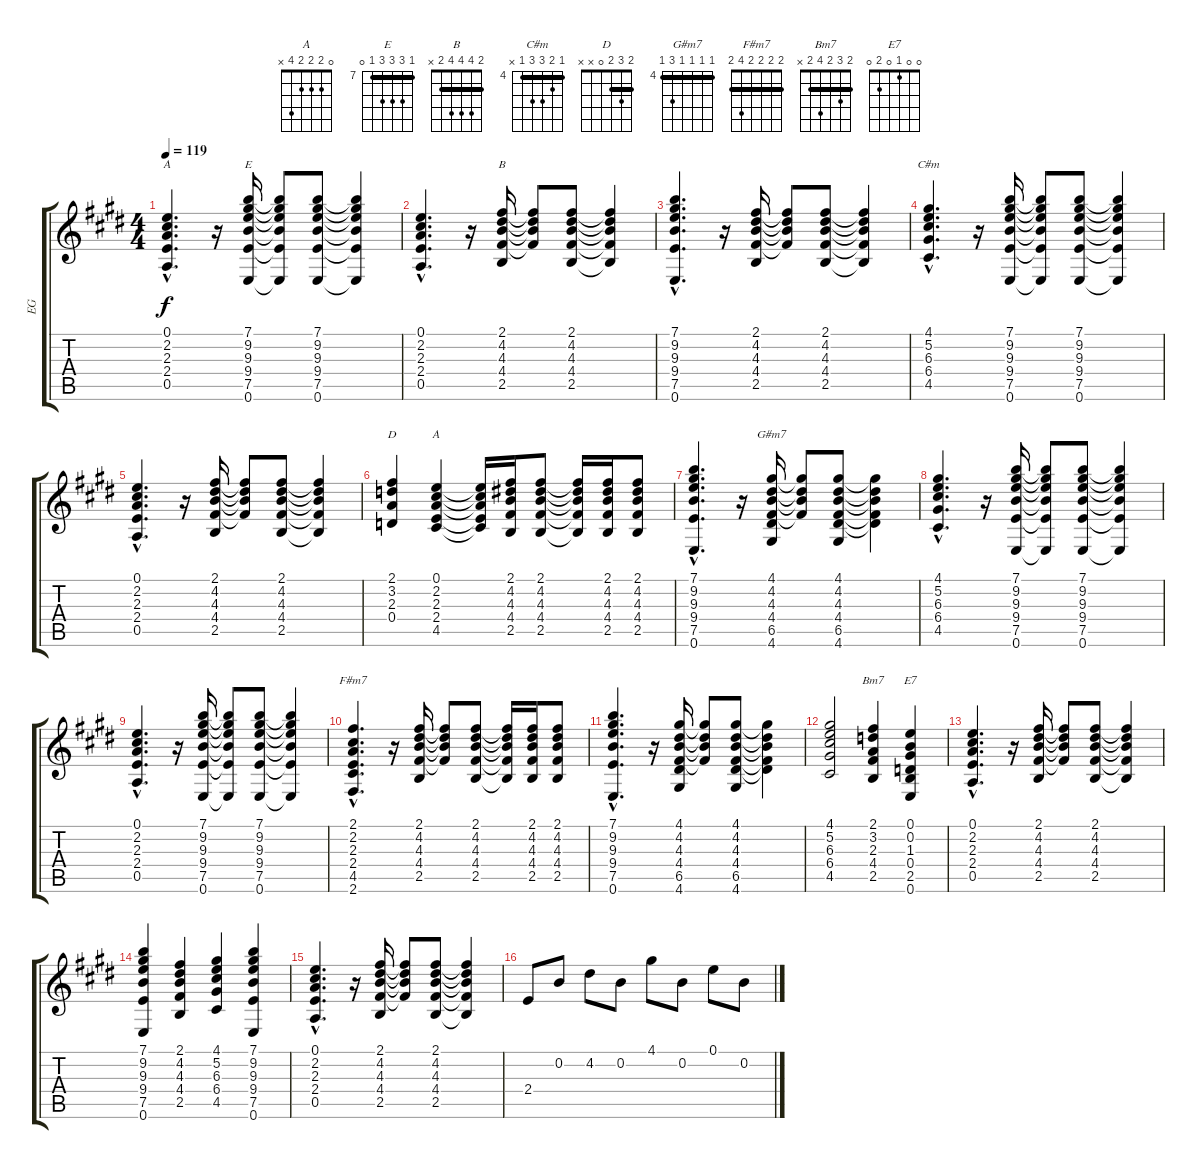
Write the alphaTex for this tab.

\track ("EG" "EG") {instrument overdrivenguitar}
\staff {score tabs}
\tuning (E4 B3 G3 D3 A2 E2) {hide}
\chord ("A" 0 2 2 2 0 x)
\chord ("E" 7 9 9 9 7 0) {firstfret 7 barre 7}
\chord ("B" 2 4 4 4 2 x) {barre 2}
\chord ("C#m" 4 5 6 6 4 x) {firstfret 4 barre 4}
\chord ("D" 2 3 2 0 x x) {barre 2}
\chord ("A" 0 2 2 2 4 x)
\chord ("G#m7" 4 4 4 4 6 4) {firstfret 4 barre 4}
\chord ("F#m7" 2 2 2 2 4 2) {barre 2}
\chord ("Bm7" 2 3 2 4 2 x) {barre 2}
\chord ("E7" 0 0 1 0 2 0)
\ts (4 4)
\tempo 119
\clef g2
\ks e
(0.1{hac} 2.2{hac} 2.3{hac} 2.4{hac} 0.5{hac}).4{d ch "A" dy f} r.16 (7.1 9.2 9.3 9.4 7.5 0.6).16{ch "E"} (7.1{t} 9.2{t} 9.3{t} 9.4{t} 7.5{t} 0.6{t}).8 (7.1 9.2 9.3 9.4 7.5 0.6).8 (7.1{t} 9.2{t} 9.3{t} 9.4{t} 7.5{t} 0.6{t}).4 |
(0.1{hac} 2.2{hac} 2.3{hac} 2.4{hac} 0.5{hac}).4{d} r.16 (2.1 4.2 4.3 4.4 2.5).16{ch "B"} (2.1{t} 4.2{t} 4.3{t} 4.4{t}).8 (2.1 4.2 4.3 4.4 2.5).8 (2.1{t} 4.2{t} 4.3{t} 4.4{t} 2.5{t}).4 |
(7.1{hac} 9.2{hac} 9.3{hac} 9.4{hac} 7.5{hac} 0.6{hac}).4{d} r.16 (2.1 4.2 4.3 4.4 2.5).16 (2.1{t} 4.2{t} 4.3{t} 4.4{t}).8 (2.1 4.2 4.3 4.4 2.5).8 (2.1{t} 4.2{t} 4.3{t} 4.4{t} 2.5{t}).4 |
(4.1{hac} 5.2{hac} 6.3{hac} 6.4{hac} 4.5{hac}).4{d ch "C#m"} r.16 (7.1 9.2 9.3 9.4 7.5 0.6).16 (7.1{t} 9.2{t} 9.3{t} 9.4{t} 7.5{t} 0.6{t}).8 (7.1 9.2 9.3 9.4 7.5 0.6).8 (7.1{t} 9.2{t} 9.3{t} 9.4{t} 7.5{t} 0.6{t}).4 |
(0.1{hac} 2.2{hac} 2.3{hac} 2.4{hac} 0.5{hac}).4{d} r.16 (2.1 4.2 4.3 4.4 2.5).16 (2.1{t} 4.2{t} 4.3{t} 4.4{t}).8 (2.1 4.2 4.3 4.4 2.5).8 (2.1{t} 4.2{t} 4.3{t} 4.4{t} 2.5{t}).4 |
(2.1 3.2 2.3 0.4).4{ch "D"} (0.1 2.2 2.3 2.4 4.5).4{ch "A"} (0.1{t} 2.2{t} 2.3{t} 2.4{t} 4.5{t}).16 (2.1 4.2 4.3 4.4 2.5).16 (2.1 4.2 4.3 4.4 2.5).8 (2.1{t} 4.2{t} 4.3{t} 4.4{t} 2.5{t}).16 (2.1 4.2 4.3 4.4 2.5).16 (2.1 4.2 4.3 4.4 2.5).8 |
(7.1{hac} 9.2{hac} 9.3{hac} 9.4{hac} 7.5{hac} 0.6{hac}).4{d} r.16 (4.1 4.2 4.3 4.4 6.5 4.6).16{ch "G#m7"} (4.1{t} 4.2{t} 4.3{t} 4.4{t}).8 (4.1 4.2 4.3 4.4 6.5 4.6).8 (4.1{t} 4.2{t} 4.3{t} 4.4{t} 6.5{t}).4 |
(4.1{hac} 5.2{hac} 6.3{hac} 6.4{hac} 4.5{hac}).4{d} r.16 (7.1 9.2 9.3 9.4 7.5 0.6).16 (7.1{t} 9.2{t} 9.3{t} 9.4{t} 7.5{t} 0.6{t}).8 (7.1 9.2 9.3 9.4 7.5 0.6).8 (7.1{t} 9.2{t} 9.3{t} 9.4{t} 7.5{t} 0.6{t}).4 |
(0.1{hac} 2.2{hac} 2.3{hac} 2.4{hac} 0.5{hac}).4{d} r.16 (7.1 9.2 9.3 9.4 7.5 0.6).16 (7.1{t} 9.2{t} 9.3{t} 9.4{t} 7.5{t} 0.6{t}).8 (7.1 9.2 9.3 9.4 7.5 0.6).8 (7.1{t} 9.2{t} 9.3{t} 9.4{t} 7.5{t} 0.6{t}).4 |
(2.1{hac} 2.2{hac} 2.3{hac} 2.4{hac} 4.5{hac} 2.6{hac}).4{d ch "F#m7"} r.16 (2.1 4.2 4.3 4.4 2.5).16 (2.1{t} 4.2{t} 4.3{t} 4.4{t}).8 (2.1 4.2 4.3 4.4 2.5).8 (2.1{t} 4.2{t} 4.3{t} 4.4{t} 2.5{t}).16 (2.1 4.2 4.3 4.4 2.5).16 (2.1 4.2 4.3 4.4 2.5).8 |
(7.1{hac} 9.2{hac} 9.3{hac} 9.4{hac} 7.5{hac} 0.6{hac}).4{d} r.16 (4.1 4.2 4.3 4.4 6.5 4.6).16 (4.1{t} 4.2{t} 4.3{t} 4.4{t}).8 (4.1 4.2 4.3 4.4 6.5 4.6).8 (4.1{t} 4.2{t} 4.3{t} 4.4{t} 6.5{t}).4 |
(4.1 5.2 6.3 6.4 4.5).2 (2.1 3.2 2.3 4.4 2.5).4{ch "Bm7"} (0.1 0.2 1.3 0.4 2.5 0.6).4{ch "E7"} |
(0.1{hac} 2.2{hac} 2.3{hac} 2.4{hac} 0.5{hac}).4{d} r.16 (2.1 4.2 4.3 4.4 2.5).16 (2.1{t} 4.2{t} 4.3{t} 4.4{t}).8 (2.1 4.2 4.3 4.4 2.5).8 (2.1{t} 4.2{t} 4.3{t} 4.4{t} 2.5{t}).4 |
(7.1 9.2 9.3 9.4 7.5 0.6).4 (2.1 4.2 4.3 4.4 2.5).4 (4.1 5.2 6.3 6.4 4.5).4 (7.1 9.2 9.3 9.4 7.5 0.6).4 |
(0.1{hac} 2.2{hac} 2.3{hac} 2.4{hac} 0.5{hac}).4{d} r.16 (2.1 4.2 4.3 4.4 2.5).16 (2.1{t} 4.2{t} 4.3{t} 4.4{t}).8 (2.1 4.2 4.3 4.4 2.5).8 (2.1{t} 4.2{t} 4.3{t} 4.4{t} 2.5{t}).4 |
2.4.8{instrument acousticguitarsteel} 0.2.8 4.2.8 0.2.8 4.1.8 0.2.8 0.1.8 0.2.8
